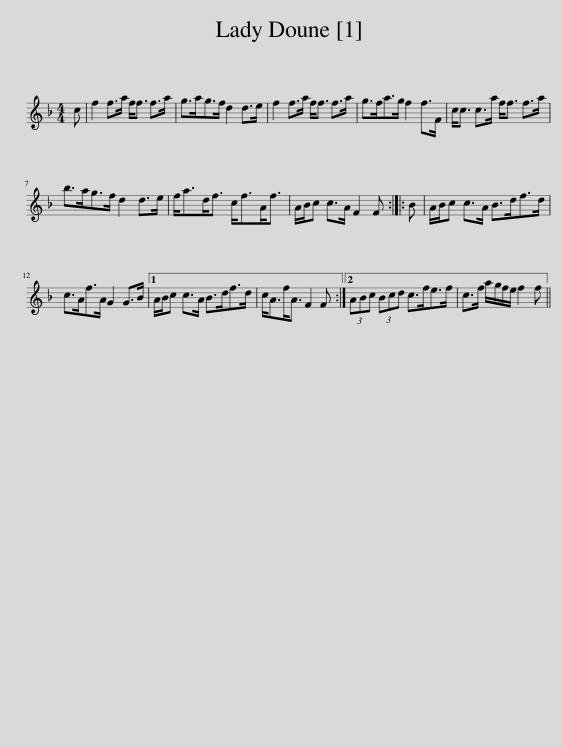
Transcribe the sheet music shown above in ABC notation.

X:1
L:1/8
M:4/4
I:linebreak $
K:F
V:1 treble
V:1
 c | f2 f>a f<f f>a | g>ag>f d2 d>e | f2 f>a f<f f>a | g>fa>g f2 f>F | %5
 c<c c>a f<f f>a |$ b>ag>f d2 d>e | f<ad<f c<fA<f | A/B/c c>A F2 F :: B | %10
 A/B/c c>A B>df>d |$ c>Af>A G2 G>B |1 A/B/c c>A B>df>d | c<Af<A F2 F :|2 (3ABc (3Bcd c>fe>f | %15
 c>f a/g/f/e/ f2 f || %16
